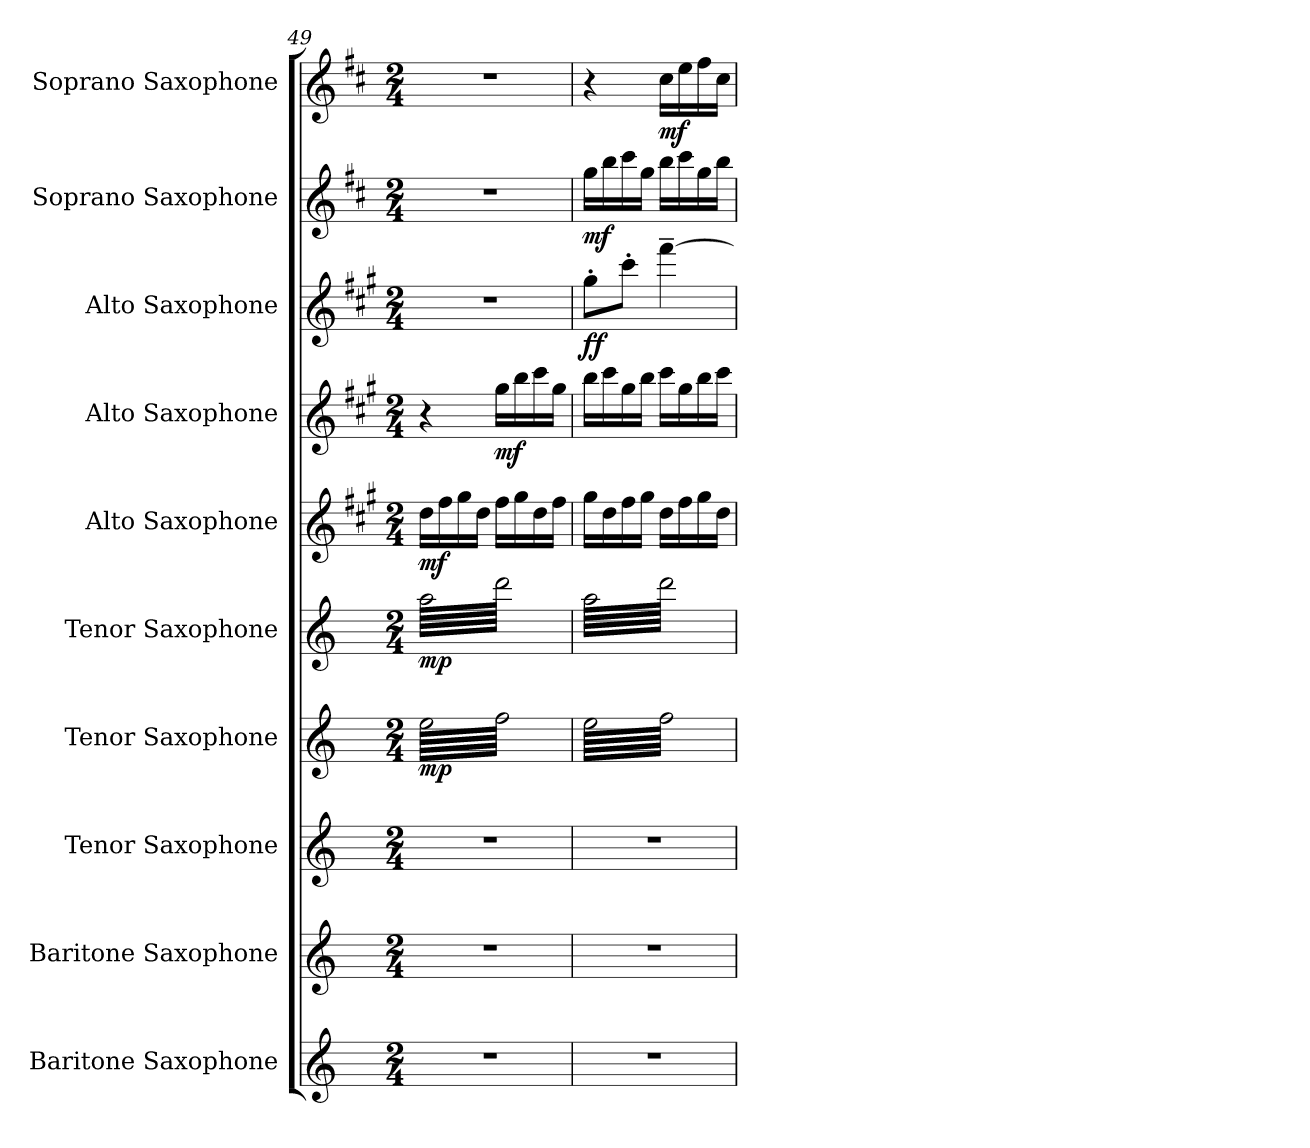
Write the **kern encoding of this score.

**kern	**kern	**kern	**kern	**dynam	**kern	**dynam	**kern	**dynam	**kern	**dynam	**kern	**dynam	**kern	**dynam	**kern	**dynam
*part10	*part9	*part8	*part7	*part7	*part6	*part6	*part5	*part5	*part4	*part4	*part3	*part3	*part2	*part2	*part1	*part1
*staff10	*staff9	*staff8	*staff7	*staff7	*staff6	*staff6	*staff5	*staff5	*staff4	*staff4	*staff3	*staff3	*staff2	*staff2	*staff1	*staff1
*I"Baritone Saxophone	*I"Baritone Saxophone	*I"Tenor Saxophone	*I"Tenor Saxophone	*	*I"Tenor Saxophone	*	*I"Alto Saxophone	*	*I"Alto Saxophone	*	*I"Alto Saxophone	*	*I"Soprano Saxophone	*	*I"Soprano Saxophone	*
*I'Bar. Sax.	*I'Bar. Sax.	*I'T. Sax.	*I'T. Sax.	*	*I'T. Sax.	*	*I'A. Sax.	*	*I'A. Sax.	*	*I'A. Sax.	*	*I'S. Sax.	*	*I'S. Sax.	*
*clefG2	*clefG2	*clefG2	*clefG2	*	*clefG2	*	*clefG2	*	*clefG2	*	*clefG2	*	*clefG2	*	*clefG2	*
*ITrd12c21	*ITrd12c21	*ITrd8c14	*ITrd8c14	*	*ITrd8c14	*	*ITrd5c9	*	*ITrd5c9	*	*ITrd5c9	*	*ITrd1c2	*	*ITrd1c2	*
*k[]	*k[]	*k[]	*k[]	*	*k[]	*	*k[]	*	*k[]	*	*k[]	*	*k[]	*	*k[]	*
*M2/4	*M2/4	*M2/4	*M2/4	*	*M2/4	*	*M2/4	*	*M2/4	*	*M2/4	*	*M2/4	*	*M2/4	*
=49	=49	=49	=49	=49	=49	=49	=49	=49	=49	=49	=49	=49	=49	=49	=49	=49
!	!	!	!	!LO:DY:b	!	!LO:DY:b	!	!LO:DY:b	!	!	!	!	!	!	!	!
*	*	*	*tremolo	*	*	*	*	*	*	*	*	*	*	*	*	*
*	*	*	*	*	*tremolo	*	*	*	*	*	*	*	*	*	*	*
2r	2r	2r	64e\LLLL	mp	64a\LLLL	mp	16f\LL	mf	4r	.	2r	.	2r	.	2r	.
.	.	.	64f\	.	64dd\	.	.	.	.	.	.	.	.	.	.	.
.	.	.	64e\	.	64a\	.	.	.	.	.	.	.	.	.	.	.
.	.	.	64f\	.	64dd\	.	.	.	.	.	.	.	.	.	.	.
.	.	.	64e\	.	64a\	.	16a\	.	.	.	.	.	.	.	.	.
.	.	.	64f\	.	64dd\	.	.	.	.	.	.	.	.	.	.	.
.	.	.	64e\	.	64a\	.	.	.	.	.	.	.	.	.	.	.
.	.	.	64f\	.	64dd\	.	.	.	.	.	.	.	.	.	.	.
.	.	.	64e\	.	64a\	.	16b\	.	.	.	.	.	.	.	.	.
.	.	.	64f\	.	64dd\	.	.	.	.	.	.	.	.	.	.	.
.	.	.	64e\	.	64a\	.	.	.	.	.	.	.	.	.	.	.
.	.	.	64f\	.	64dd\	.	.	.	.	.	.	.	.	.	.	.
.	.	.	64e\	.	64a\	.	16f\JJ	.	.	.	.	.	.	.	.	.
.	.	.	64f\	.	64dd\	.	.	.	.	.	.	.	.	.	.	.
.	.	.	64e\	.	64a\	.	.	.	.	.	.	.	.	.	.	.
.	.	.	64f\	.	64dd\	.	.	.	.	.	.	.	.	.	.	.
!	!	!	!	!	!	!	!	!	!	!LO:DY:b	!	!	!	!	!	!
.	.	.	64e\	.	64a\	.	16a\LL	.	16b\LL	mf	.	.	.	.	.	.
.	.	.	64f\	.	64dd\	.	.	.	.	.	.	.	.	.	.	.
.	.	.	64e\	.	64a\	.	.	.	.	.	.	.	.	.	.	.
.	.	.	64f\	.	64dd\	.	.	.	.	.	.	.	.	.	.	.
.	.	.	64e\	.	64a\	.	16b\	.	16dd\	.	.	.	.	.	.	.
.	.	.	64f\	.	64dd\	.	.	.	.	.	.	.	.	.	.	.
.	.	.	64e\	.	64a\	.	.	.	.	.	.	.	.	.	.	.
.	.	.	64f\	.	64dd\	.	.	.	.	.	.	.	.	.	.	.
.	.	.	64e\	.	64a\	.	16f\	.	16ee\	.	.	.	.	.	.	.
.	.	.	64f\	.	64dd\	.	.	.	.	.	.	.	.	.	.	.
.	.	.	64e\	.	64a\	.	.	.	.	.	.	.	.	.	.	.
.	.	.	64f\	.	64dd\	.	.	.	.	.	.	.	.	.	.	.
.	.	.	64e\	.	64a\	.	16a\JJ	.	16b\JJ	.	.	.	.	.	.	.
.	.	.	64f\	.	64dd\	.	.	.	.	.	.	.	.	.	.	.
.	.	.	64e\	.	64a\	.	.	.	.	.	.	.	.	.	.	.
.	.	.	64f\JJJJ	.	64dd\JJJJ	.	.	.	.	.	.	.	.	.	.	.
=50	=50	=50	=50	=50	=50	=50	=50	=50	=50	=50	=50	=50	=50	=50	=50	=50
!	!	!	!	!	!	!	!	!	!	!	!	!LO:DY:b	!	!LO:DY:b	!	!
2r	2r	2r	64e\LLLL	.	64a\LLLL	.	16b\LL	.	16dd\LL	.	8b'\L	ff	16ff\LL	mf	4r	.
.	.	.	64f\	.	64dd\	.	.	.	.	.	.	.	.	.	.	.
.	.	.	64e\	.	64a\	.	.	.	.	.	.	.	.	.	.	.
.	.	.	64f\	.	64dd\	.	.	.	.	.	.	.	.	.	.	.
.	.	.	64e\	.	64a\	.	16f\	.	16ee\	.	.	.	16aa\	.	.	.
.	.	.	64f\	.	64dd\	.	.	.	.	.	.	.	.	.	.	.
.	.	.	64e\	.	64a\	.	.	.	.	.	.	.	.	.	.	.
.	.	.	64f\	.	64dd\	.	.	.	.	.	.	.	.	.	.	.
.	.	.	64e\	.	64a\	.	16a\	.	16b\	.	8ee'\J	.	16bb\	.	.	.
.	.	.	64f\	.	64dd\	.	.	.	.	.	.	.	.	.	.	.
.	.	.	64e\	.	64a\	.	.	.	.	.	.	.	.	.	.	.
.	.	.	64f\	.	64dd\	.	.	.	.	.	.	.	.	.	.	.
.	.	.	64e\	.	64a\	.	16b\JJ	.	16dd\JJ	.	.	.	16ff\JJ	.	.	.
.	.	.	64f\	.	64dd\	.	.	.	.	.	.	.	.	.	.	.
.	.	.	64e\	.	64a\	.	.	.	.	.	.	.	.	.	.	.
.	.	.	64f\	.	64dd\	.	.	.	.	.	.	.	.	.	.	.
!	!	!	!	!	!	!	!	!	!	!	!	!	!	!	!	!LO:DY:b
.	.	.	64e\	.	64a\	.	16f\LL	.	16ee\LL	.	[4aa~\	.	16aa\LL	.	16b\LL	mf
.	.	.	64f\	.	64dd\	.	.	.	.	.	.	.	.	.	.	.
.	.	.	64e\	.	64a\	.	.	.	.	.	.	.	.	.	.	.
.	.	.	64f\	.	64dd\	.	.	.	.	.	.	.	.	.	.	.
.	.	.	64e\	.	64a\	.	16a\	.	16b\	.	.	.	16bb\	.	16dd\	.
.	.	.	64f\	.	64dd\	.	.	.	.	.	.	.	.	.	.	.
.	.	.	64e\	.	64a\	.	.	.	.	.	.	.	.	.	.	.
.	.	.	64f\	.	64dd\	.	.	.	.	.	.	.	.	.	.	.
.	.	.	64e\	.	64a\	.	16b\	.	16dd\	.	.	.	16ff\	.	16ee\	.
.	.	.	64f\	.	64dd\	.	.	.	.	.	.	.	.	.	.	.
.	.	.	64e\	.	64a\	.	.	.	.	.	.	.	.	.	.	.
.	.	.	64f\	.	64dd\	.	.	.	.	.	.	.	.	.	.	.
.	.	.	64e\	.	64a\	.	16f\JJ	.	16ee\JJ	.	.	.	16aa\JJ	.	16b\JJ	.
.	.	.	64f\	.	64dd\	.	.	.	.	.	.	.	.	.	.	.
.	.	.	64e\	.	64a\	.	.	.	.	.	.	.	.	.	.	.
.	.	.	64f\JJJJ	.	64dd\JJJJ	.	.	.	.	.	.	.	.	.	.	.
*	*	*	*	*	*Xtremolo	*	*	*	*	*	*	*	*	*	*	*
*	*	*	*Xtremolo	*	*	*	*	*	*	*	*	*	*	*	*	*
.	.	.	.	.	.	.	.	.	.	.	.	.	.	.	.	.
.	.	.	.	.	.	.	.	.	.	.	.	.	.	.	.	.
.	.	.	.	.	.	.	.	.	.	.	.	.	.	.	.	.
.	.	.	.	.	.	.	.	.	.	.	.	.	.	.	.	.
.	.	.	.	.	.	.	.	.	.	.	.	.	.	.	.	.
.	.	.	.	.	.	.	.	.	.	.	.	.	.	.	.	.
.	.	.	.	.	.	.	.	.	.	.	.	.	.	.	.	.
.	.	.	.	.	.	.	.	.	.	.	.	.	.	.	.	.
.	.	.	.	.	.	.	.	.	.	.	.	.	.	.	.	.
.	.	.	.	.	.	.	.	.	.	.	.	.	.	.	.	.
.	.	.	.	.	.	.	.	.	.	.	.	.	.	.	.	.
.	.	.	.	.	.	.	.	.	.	.	.	.	.	.	.	.
.	.	.	.	.	.	.	.	.	.	.	.	.	.	.	.	.
.	.	.	.	.	.	.	.	.	.	.	.	.	.	.	.	.
.	.	.	.	.	.	.	.	.	.	.	.	.	.	.	.	.
.	.	.	.	.	.	.	.	.	.	.	.	.	.	.	.	.
=	=	=	=	=	=	=	=	=	=	=	=	=	=	=	=	=
*-	*-	*-	*-	*-	*-	*-	*-	*-	*-	*-	*-	*-	*-	*-	*-	*-
